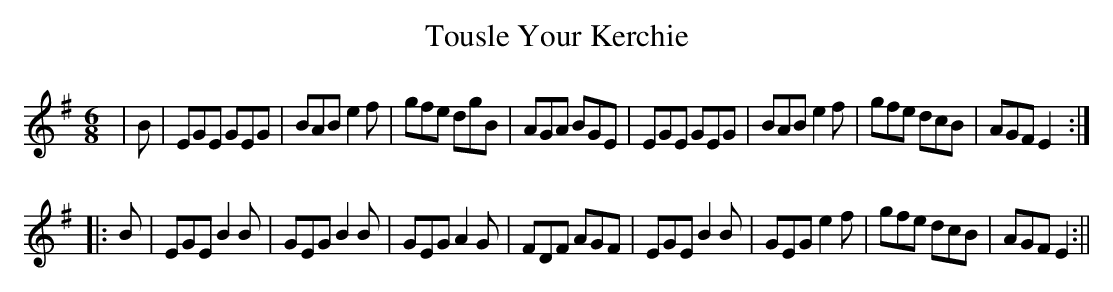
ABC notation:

X:1
T:Tousle Your Kerchie
M:6/8
L:1/8
K:Em
|B|EGE GEG|BAB e2f|gfe dgB|AGA BGE|EGE GEG|BAB e2f|gfe dcB|AGF E2:|
|:B|EGE  B2B|GEG B2B|GEG A2G|FDF AGF|EGE B2B|GEG e2f|gfe dcB|AGF E2:||
